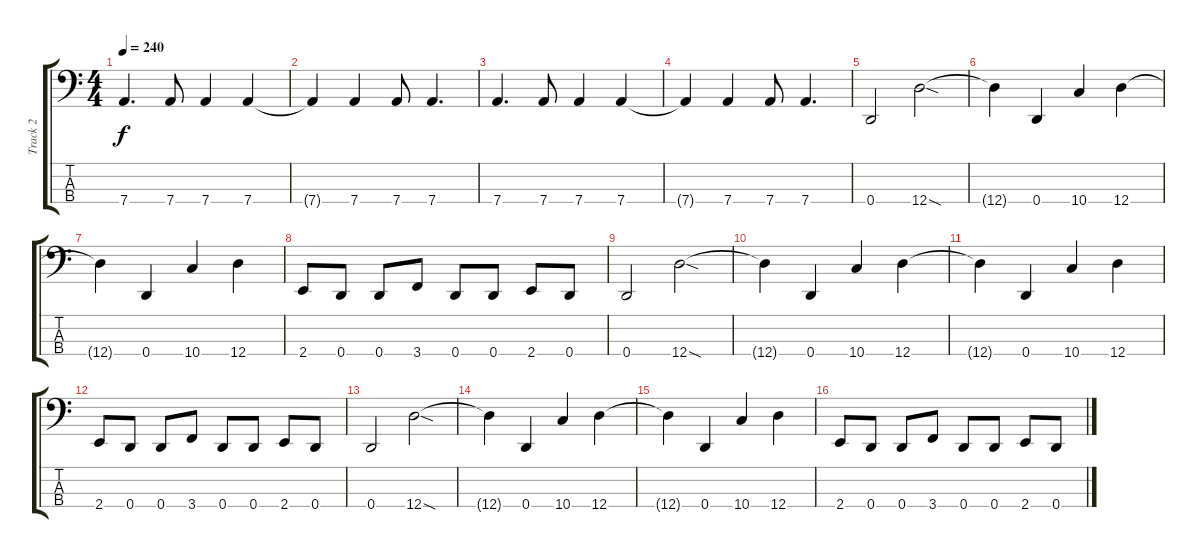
\track ("Track 2" "Track 2") {instrument electricbasspick}
\staff {score tabs}
\tuning (G2 D2 A1 D1) {hide}
\ts (4 4)
\tempo 240
\clef f4
\ks c
7.4.4{d dy f} 7.4.8 7.4.4 7.4.4 |
7.4{t}.4 7.4.4 7.4.8 7.4.4{d} |
7.4.4{d} 7.4.8 7.4.4 7.4.4 |
7.4{t}.4 7.4.4 7.4.8 7.4.4{d} |
0.4.2 12.4{sod}.2 |
12.4{t}.4 0.4.4 10.4.4 12.4.4 |
12.4{t}.4 0.4.4 10.4.4 12.4.4 |
2.4.8 0.4.8 0.4.8 3.4.8 0.4.8 0.4.8 2.4.8 0.4.8 |
0.4.2 12.4{sod}.2 |
12.4{t}.4 0.4.4 10.4.4 12.4.4 |
12.4{t}.4 0.4.4 10.4.4 12.4.4 |
2.4.8 0.4.8 0.4.8 3.4.8 0.4.8 0.4.8 2.4.8 0.4.8 |
0.4.2 12.4{sod}.2 |
12.4{t}.4 0.4.4 10.4.4 12.4.4 |
12.4{t}.4 0.4.4 10.4.4 12.4.4 |
2.4.8 0.4.8 0.4.8 3.4.8 0.4.8 0.4.8 2.4.8 0.4.8
